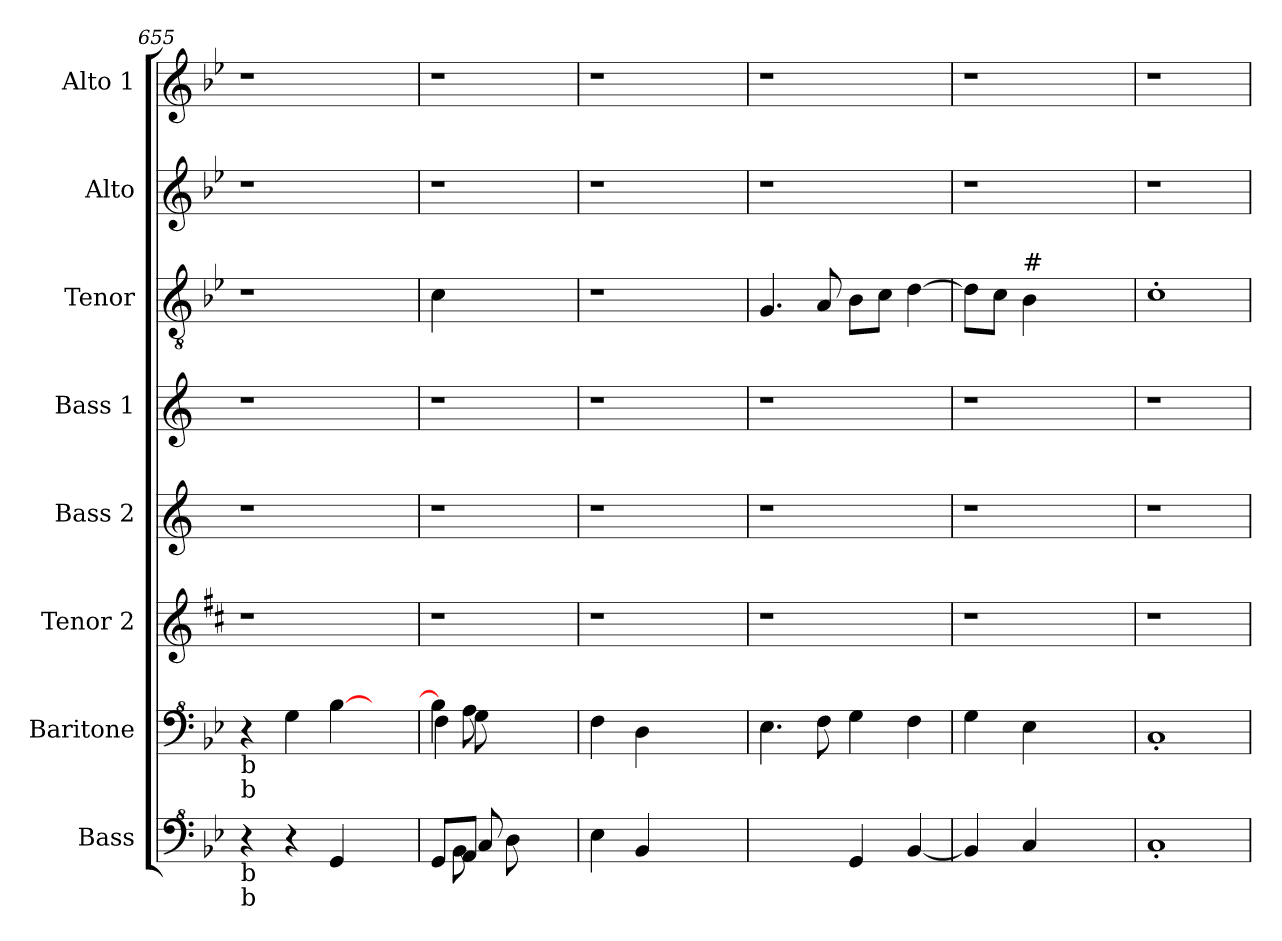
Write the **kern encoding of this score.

**kern	**kern	**kern	**kern	**kern	**kern	**kern	**kern
*part8	*part7	*part6	*part5	*part4	*part3	*part2	*part1
*staff8	*staff7	*staff6	*staff5	*staff4	*staff3	*staff2	*staff1
*I"Bass	*I"Baritone	*I"Tenor 2	*I"Bass 2	*I"Bass 1	*I"Tenor	*I"Alto	*I"Alto 1
*I'B	*	*I'T2	*I'B2	*I'B1	*I'T	*I'A	*I'A1
!!LO:LB:g=z
*clefF^4	*clefF^4	*clefG2	*clefG2	*clefG2	*clefGv2	*clefG2	*clefG2
*	*	*ITrd1c2	*	*	*ITrd1c2	*ITrd1c2	*ITrd1c2
*k[b-e-]	*k[b-e-]	*k[]	*k[]	*k[]	*k[b-e-a-d-]	*k[b-e-a-d-]	*k[b-e-a-d-]
*B-:	*B-:	*C:	*C:	*C:	*A-:	*A-:	*A-:
=655	=655	=655	=655	=655	=655	=655	=655
!	!LO:TX:b:t=b	!	!	!	!	!	!
!	!LO:TX:b:t=b	!	!	!	!	!	!
!LO:TX:b:t=b	!	!	!	!	!	!	!
!LO:TX:b:t=b	!	!	!	!	!	!	!
4r	4r	1r	1r	1r	1r	1r	1r
4r	4g\	.	.	.	.	.	.
4G/	[>4b-\	.	.	.	.	.	.
4ryy	4ryy	.	.	.	.	.	.
=656	=656	=656	=656	=656	=656	=656	=656
*^	*^	*	*	*	*	*	*
*	*^	*	*^	*	*	*	*	*	*
*	*	*^	*	*	*^	*	*	*	*	*	*
8G/L	8ryy	8ryy	8ryy	4b-\]	8ryy	8ryy	4f\	1r	1r	1r	4B-\	1r	1r
8A/J	8B-\	8c/	8d\	.	8a\	8g\	.	.	.	.	.	.	.
2.ryy	2.ryy	2.ryy	2.ryy	2.ryy	2.ryy	2.ryy	2.ryy	.	.	.	2.ryy	.	.
*v	*v	*v	*v	*	*	*	*	*	*	*	*	*	*
*	*v	*v	*v	*v	*	*	*	*	*	*
=657	=657	=657	=657	=657	=657	=657	=657
4e-\	4f\	1r	1r	1r	1r	1r	1r
4B-/	4d\	.	.	.	.	.	.
2ryy	2ryy	.	.	.	.	.	.
=658	=658	=658	=658	=658	=658	=658	=658
2ryy	4.e-\	1r	1r	1r	4.F/	1r	1r
.	8f\	.	.	.	8G/	.	.
4G/	4g\	.	.	.	8A-\L	.	.
.	.	.	.	.	8B-\J	.	.
[<4B-/	4f\	.	.	.	[>4c\	.	.
=659	=659	=659	=659	=659	=659	=659	=659
4B-/]	4g\	1r	1r	1r	8c\L]	1r	1r
.	.	.	.	.	8B-\J	.	.
!	!	!	!	!	!LO:TX:a:t=#	!	!
4c/	4e-\	.	.	.	4A-\	.	.
2ryy	2ryy	.	.	.	2ryy	.	.
=660	=660	=660	=660	=660	=660	=660	=660
1c'<	1c'<	1r	1r	1r	1B-'>	1r	1r
=	=	=	=	=	=	=	=
*-	*-	*-	*-	*-	*-	*-	*-
